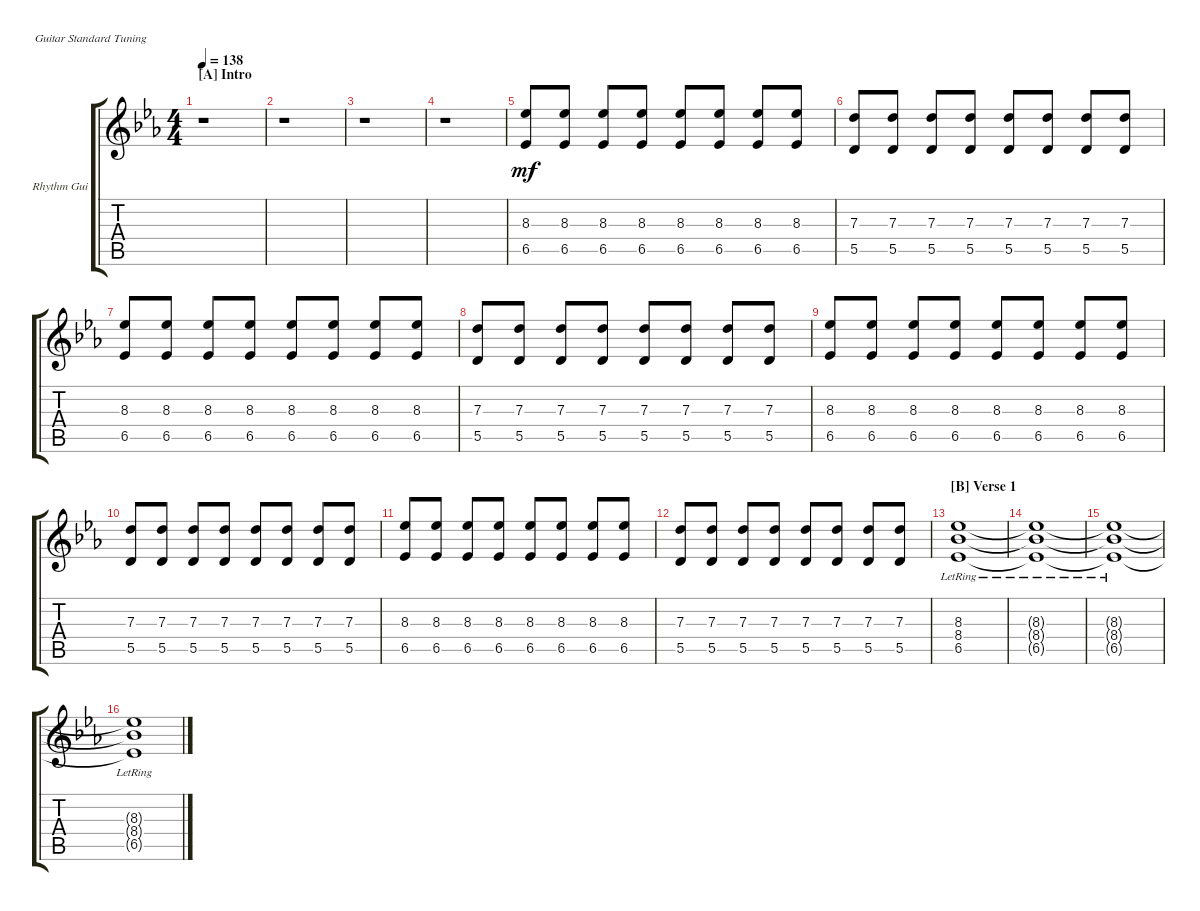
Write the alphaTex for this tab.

\defaultSystemsLayout 4
\bracketExtendMode groupsimilarinstruments
\firstSystemTrackNameOrientation horizontal
\otherSystemsTrackNameOrientation horizontal
\track ("Rhythm Guitar" "Rhythm Gui") {instrument electricguitarclean}
\staff {score tabs}
\tuning (E4 B3 G3 D3 A2 E2)
\ts (4 4)
\section ("A" "Intro")
\tempo 138
\clef g2
\scale
0.52809
\ks eb
r.1{dy mf instrument electricguitarclean} |
\scale
0.235955 r.1 |
\scale
0.235955 r.1 |
\scale
0.333333 r.1 |
\scale
0.333333 (6.5 8.3).8 (6.5 8.3).8 (6.5 8.3).8 (6.5 8.3).8 (6.5 8.3).8 (6.5 8.3).8 (6.5 8.3).8 (6.5 8.3).8 |
\scale
0.333333 (5.5 7.3).8 (5.5 7.3).8 (5.5 7.3).8 (5.5 7.3).8 (5.5 7.3).8 (5.5 7.3).8 (5.5 7.3).8 (5.5 7.3).8 |
\scale
0.333333 (6.5 8.3).8 (6.5 8.3).8 (6.5 8.3).8 (6.5 8.3).8 (6.5 8.3).8 (6.5 8.3).8 (6.5 8.3).8 (6.5 8.3).8 |
\scale
0.333333 (5.5 7.3).8 (5.5 7.3).8 (5.5 7.3).8 (5.5 7.3).8 (5.5 7.3).8 (5.5 7.3).8 (5.5 7.3).8 (5.5 7.3).8 |
\scale
0.333333 (6.5 8.3).8 (6.5 8.3).8 (6.5 8.3).8 (6.5 8.3).8 (6.5 8.3).8 (6.5 8.3).8 (6.5 8.3).8 (6.5 8.3).8 |
\scale
0.333333 (5.5 7.3).8 (5.5 7.3).8 (5.5 7.3).8 (5.5 7.3).8 (5.5 7.3).8 (5.5 7.3).8 (5.5 7.3).8 (5.5 7.3).8 |
\scale
0.333333 (6.5 8.3).8 (6.5 8.3).8 (6.5 8.3).8 (6.5 8.3).8 (6.5 8.3).8 (6.5 8.3).8 (6.5 8.3).8 (6.5 8.3).8 |
\scale
0.333333 (5.5 7.3).8 (5.5 7.3).8 (5.5 7.3).8 (5.5 7.3).8 (5.5 7.3).8 (5.5 7.3).8 (5.5 7.3).8 (5.5 7.3).8 |
\section ("B" "Verse 1")
\scale
0.333333 (6.5{lr} 8.4{lr} 8.3{lr}).1 |
\scale
0.333333 (6.5{lr t} 8.4{lr t} 8.3{lr t}).1 |
\scale
0.333333 (6.5{lr t} 8.4{lr t} 8.3{lr t}).1 |
\scale
0.333333 (6.5{lr t} 8.4{lr t} 8.3{lr t}).1
